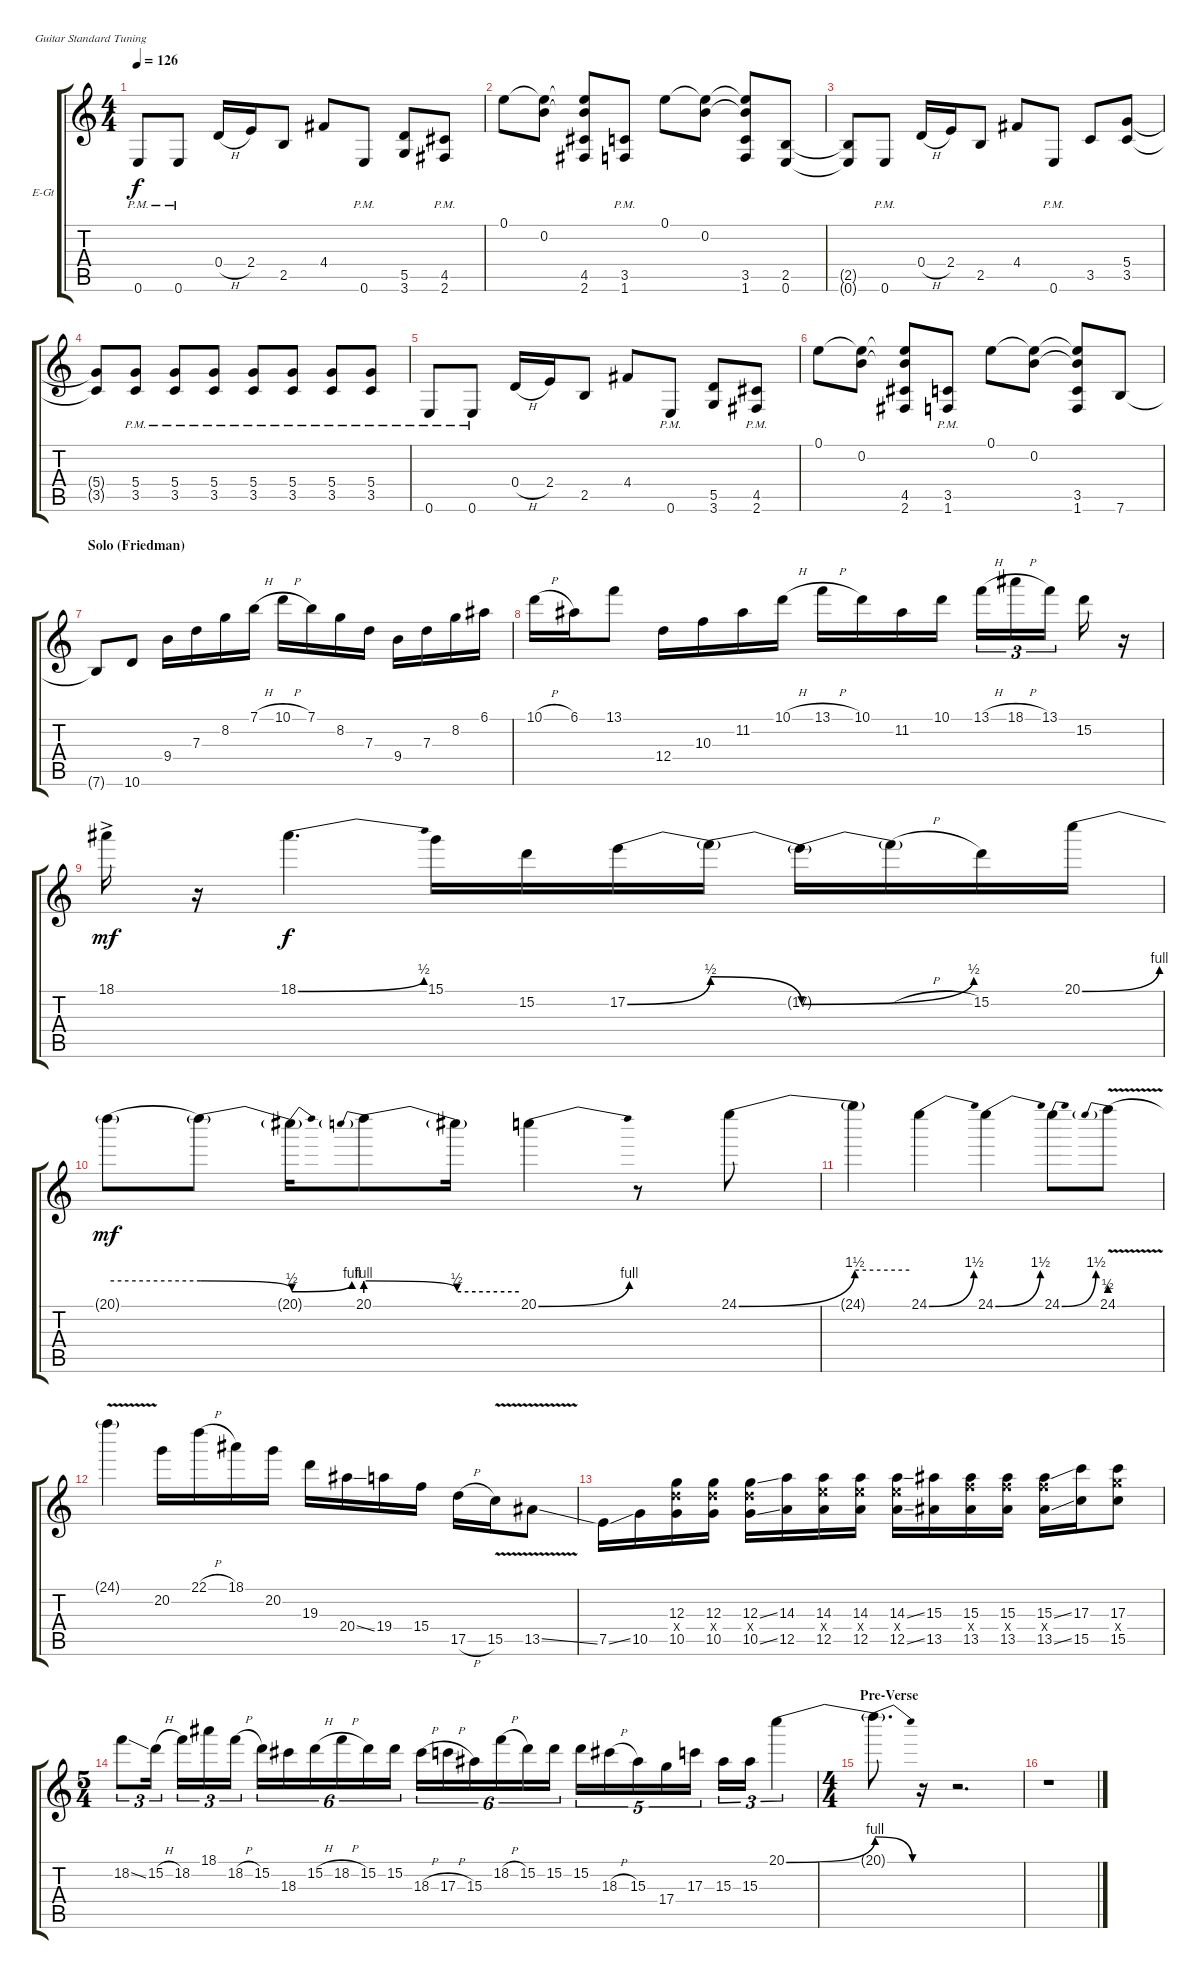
\bracketExtendMode groupsimilarinstruments
\firstSystemTrackNameOrientation horizontal
\otherSystemsTrackNameOrientation horizontal
\track ("M. Friedman" "E-Gt") {instrument distortionguitar}
\staff {score tabs}
\tuning (E4 B3 G3 D3 A2 E2)
\ts (4 4)
\tempo 126
\clef g2
\ks c
0.6{pm}.8{dy f} 0.6{pm}.8 0.4{h}.16 2.4.16 2.5.8 4.4.8 0.6{pm}.8 (5.5 3.6).8 (4.5{pm} 2.6{pm}).8 |
0.1.8 (0.1{t} 0.2).8 (0.1{t} 0.2{t} 4.5 2.6).8 (3.5{pm} 1.6{pm}).8 0.1.8 (0.1{t} 0.2).8 (0.1{t} 0.2{t} 3.5 1.6).8 (2.5 0.6).8 |
(2.5{t} 0.6{t}).8 0.6{pm}.8 0.4{h}.16 2.4.16 2.5.8 4.4.8 0.6{pm}.8 3.5.8 (5.4 3.5).8 |
(5.4{t} 3.5{t}).8 (5.4{pm} 3.5{pm}).8 (5.4{pm} 3.5{pm}).8 (5.4{pm} 3.5{pm}).8 (5.4{pm} 3.5{pm}).8 (5.4{pm} 3.5{pm}).8 (5.4{pm} 3.5{pm}).8 (5.4{pm} 3.5{pm}).8 |
0.6{pm}.8 0.6{pm}.8 0.4{h}.16 2.4.16 2.5.8 4.4.8 0.6{pm}.8 (5.5 3.6).8 (4.5{pm} 2.6{pm}).8 |
0.1.8 (0.1{t} 0.2).8 (0.1{t} 0.2{t} 4.5 2.6).8 (3.5{pm} 1.6{pm}).8 0.1.8 (0.1{t} 0.2).8 (0.1{t} 0.2{t} 3.5 1.6).8 7.6.8 |
\section ("" "Solo (Friedman)")
7.6{t}.8 10.6.8 9.4.16 7.3.16 8.2.16 7.1{h}.16 10.1{h}.16 7.1.16 8.2.16 7.3.16 9.4.16 7.3.16 8.2.16 6.1.16 |
10.1{h}.16 6.1.16 13.1.8 12.4.16 10.3.16 11.2.16 10.1{h}.16 13.1{h}.16 10.1.16 11.2.16 10.1.16 13.1{h}.16{tu (3 2)} 18.1{h}.16{tu (3 2)} 13.1.16{tu (3 2)} 15.2.16 r.16 |
18.1{ac}.16{dy mf} r.16 18.1{be (bend 0 0 60 2)}.4{d dy f} 15.1.16 15.2.16 17.2{be (bend 0 0 60 2)}.16 17.2{be (release 0 2 60 0) t}.16 17.2{be (bend 0 0 60 2) t}.16 17.2{h t}.16 15.2.16 20.1{be (bend 0 0 60 4)}.16 |
20.1{be (hold 0 4 60 4) t}.8{dy mf} 20.1{be (release 0 4 60 2) t}.8 20.1{be (bend 0 2 60 4) t}.16 20.1{be (prebendrelease 0 4 60 2)}.8 20.1{be (hold 0 2 60 2) t}.16 20.1{be (bend 0 0 60 4)}.4 r.8 24.1{be (bend 0 0 60 6)}.8 |
24.1{be (hold 0 6 60 6) t}.4 24.1{be (bend 0 0 60 6)}.4 24.1{be (bend 0 0 60 6)}.4 24.1{be (bend 0 0 60 6)}.8 24.1{be (prebend 0 2 60 2) v}.8 |
24.1{v t}.4 20.2.16 22.1{h}.16 18.1.16 20.2.16 19.3.16 20.4{ss}.16 19.4.16 15.4.16 17.5{h}.16 15.5{v}.16 13.5{v ss}.8 |
7.5{ss}.16 10.5.16 (12.3 12.4{x} 10.5).16 (12.3 12.4{x} 10.5).16 (12.3{ss} 12.4{x} 10.5{ss}).16 (14.3 12.5).16 (14.3 14.4{x} 12.5).16 (14.3 14.4{x} 12.5).16 (14.3{ss} 14.4{x} 12.5{ss}).16 (15.3 13.5).16 (15.3 15.4{x} 13.5).16 (15.3 15.4{x} 13.5).16 (15.3{ss} 15.4{x} 13.5{ss}).16 (17.3 15.5).16 (17.3 17.4{x} 15.5).8 |
\ts (5 4)
\beaming (8 4 2 2 2)
18.2{ss}.8{tu (3 2)} 15.2{h}.16{tu (3 2)} 18.2.16{tu (3 2)} 18.1.16{tu (3 2)} 18.2{h}.16{tu (3 2)} 15.2.16{tu (6 4)} 18.3.16{tu (6 4)} 15.2{h}.16{tu (6 4)} 18.2{h}.16{tu (6 4)} 15.2.16{tu (6 4)} 15.2.16{tu (6 4)} 18.3{h}.16{tu (6 4)} 17.3{h}.16{tu (6 4)} 15.3.16{tu (6 4)} 18.2{h}.16{tu (6 4)} 15.2.16{tu (6 4)} 15.2.16{tu (6 4)} 15.2.16{tu (5 4)} 18.3{h}.16{tu (5 4)} 15.3.16{tu (5 4)} 17.4.16{tu (5 4)} 17.3.16{tu (5 4)} 15.3.16{tu (3 2)} 15.3.16{tu (3 2)} 20.1{be (bend 0 0 60 4)}.4{tu (3 2)} |
\ts (4 4)
\beaming (8 2 2 2 2)
\section ("" "Pre-Verse")
20.1{be (release 0 4 60 0) t}.8{d} r.16 r.2{d} |
r.1
